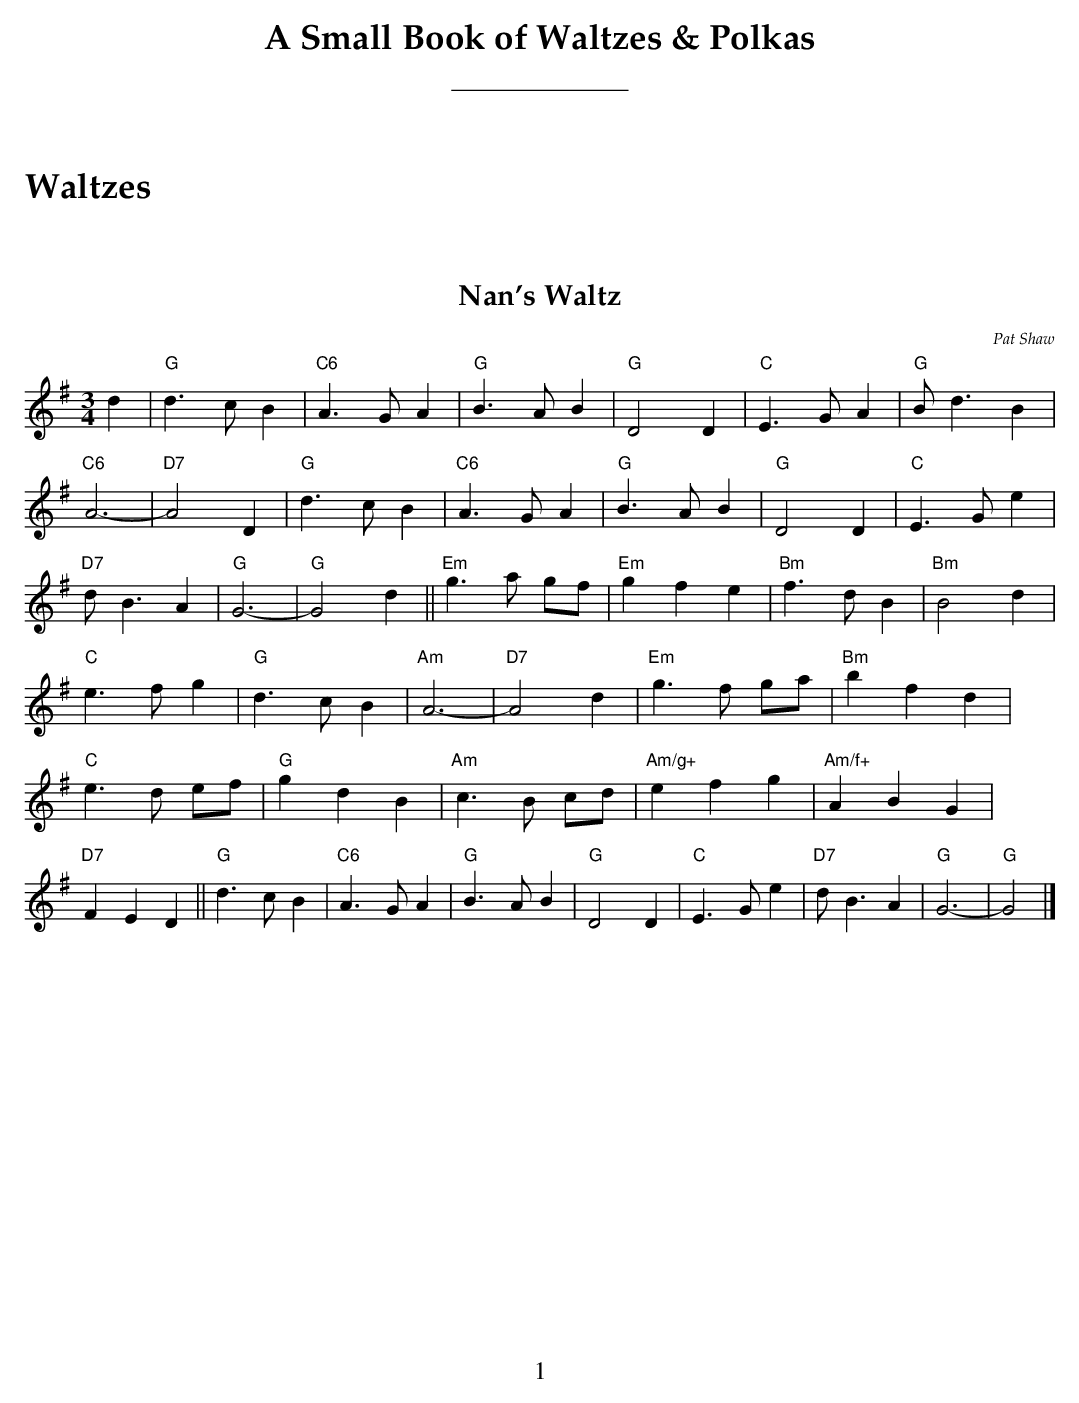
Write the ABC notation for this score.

X:1
T:Nan's Waltz
C:Pat Shaw
M:3/4
L:1/4
K:G
d | "G"d>cB | "C6"A>GA | "G"B>AB | "G"D2D | "C"E>GA |
"G"B<dB | "C6"A3- | "D7"A2D | "G"d>cB | "C6"A>GA | "G"B>AB |
"G"D2D | "C"E>Ge | "D7"d<BA | "G"G3- | "G"G2d || "Em"g>a g/f/ |
"Em"gfe | "Bm"f>dB | "Bm"B2d | "C"e>fg | "G"d>cB | "Am"A3- |
"D7"A2d | "Em"g>f g/a/ | "Bm"bfd | "C"e>d e/f/ | "G"gdB | "Am"c>B c/d/ |
"Am/g+"efg | "Am/f+"ABG | "D7"FED || "G"d>cB | "C6"A>GA | "G"B>AB |
"G"D2D | "C"E>Ge | "D7"d<BA | "G"G3- | "G"G2|]
